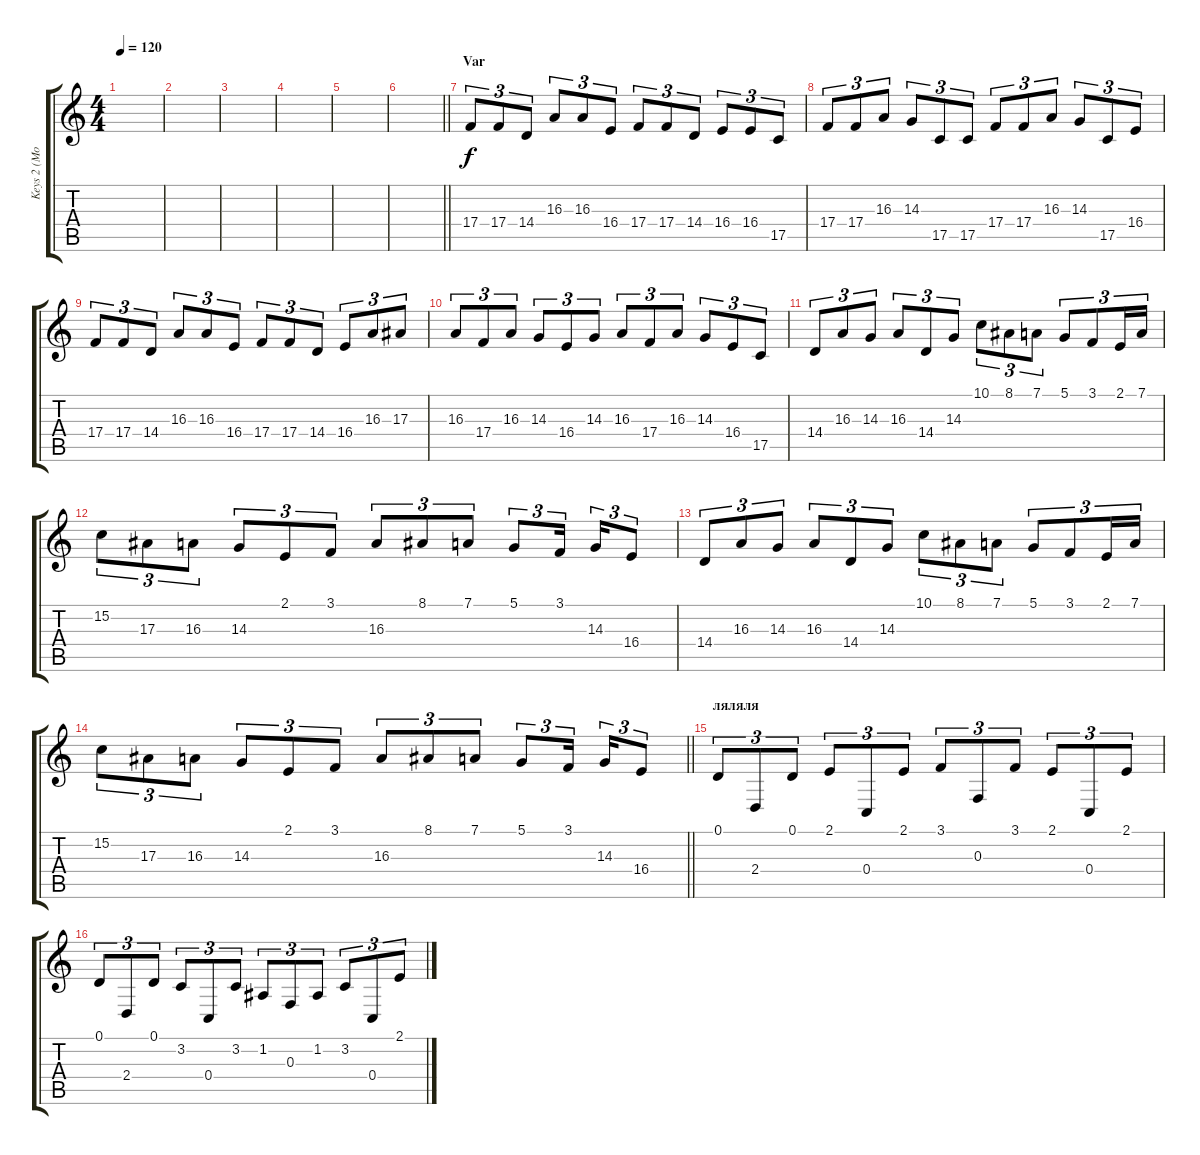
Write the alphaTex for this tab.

\track ("Keys 2 (ModernRain)" "Keys 2 (Mo") {instrument fx1rain}
\staff {score tabs}
\tuning (D4 A3 F3 C3 G2 C2) {hide}
\ts (4 4)
\tempo 120
\clef g2
\ks c
|
|
|
|
|
\barLineRight lightlight
|
\section ("" "Var")
17.4.8{tu (3 2)} 17.4.8{tu (3 2)} 14.4.8{tu (3 2)} 16.3.8{tu (3 2)} 16.3.8{tu (3 2)} 16.4.8{tu (3 2)} 17.4.8{tu (3 2)} 17.4.8{tu (3 2)} 14.4.8{tu (3 2)} 16.4.8{tu (3 2)} 16.4.8{tu (3 2)} 17.5.8{tu (3 2)} |
17.4.8{tu (3 2)} 17.4.8{tu (3 2)} 16.3.8{tu (3 2)} 14.3.8{tu (3 2)} 17.5.8{tu (3 2)} 17.5.8{tu (3 2)} 17.4.8{tu (3 2)} 17.4.8{tu (3 2)} 16.3.8{tu (3 2)} 14.3.8{tu (3 2)} 17.5.8{tu (3 2)} 16.4.8{tu (3 2)} |
17.4.8{tu (3 2)} 17.4.8{tu (3 2)} 14.4.8{tu (3 2)} 16.3.8{tu (3 2)} 16.3.8{tu (3 2)} 16.4.8{tu (3 2)} 17.4.8{tu (3 2)} 17.4.8{tu (3 2)} 14.4.8{tu (3 2)} 16.4.8{tu (3 2)} 16.3.8{tu (3 2)} 17.3.8{tu (3 2)} |
16.3.8{tu (3 2)} 17.4.8{tu (3 2)} 16.3.8{tu (3 2)} 14.3.8{tu (3 2)} 16.4.8{tu (3 2)} 14.3.8{tu (3 2)} 16.3.8{tu (3 2)} 17.4.8{tu (3 2)} 16.3.8{tu (3 2)} 14.3.8{tu (3 2)} 16.4.8{tu (3 2)} 17.5.8{tu (3 2)} |
14.4.8{tu (3 2)} 16.3.8{tu (3 2)} 14.3.8{tu (3 2)} 16.3.8{tu (3 2)} 14.4.8{tu (3 2)} 14.3.8{tu (3 2)} 10.1.8{tu (3 2)} 8.1.8{tu (3 2)} 7.1.8{tu (3 2)} 5.1.8{tu (3 2)} 3.1.8{tu (3 2)} 2.1.16{tu (3 2)} 7.1.16{tu (3 2)} |
15.2.8{tu (3 2)} 17.3.8{tu (3 2)} 16.3.8{tu (3 2)} 14.3.8{tu (3 2)} 2.1.8{tu (3 2)} 3.1.8{tu (3 2)} 16.3.8{tu (3 2)} 8.1.8{tu (3 2)} 7.1.8{tu (3 2)} 5.1.8{tu (3 2)} 3.1.16{tu (3 2) beam splitsecondary} 14.3.16{tu (3 2)} 16.4.8{tu (3 2)} |
14.4.8{tu (3 2)} 16.3.8{tu (3 2)} 14.3.8{tu (3 2)} 16.3.8{tu (3 2)} 14.4.8{tu (3 2)} 14.3.8{tu (3 2)} 10.1.8{tu (3 2)} 8.1.8{tu (3 2)} 7.1.8{tu (3 2)} 5.1.8{tu (3 2)} 3.1.8{tu (3 2)} 2.1.16{tu (3 2)} 7.1.16{tu (3 2)} |
\barLineRight lightlight
15.2.8{tu (3 2)} 17.3.8{tu (3 2)} 16.3.8{tu (3 2)} 14.3.8{tu (3 2)} 2.1.8{tu (3 2)} 3.1.8{tu (3 2)} 16.3.8{tu (3 2)} 8.1.8{tu (3 2)} 7.1.8{tu (3 2)} 5.1.8{tu (3 2)} 3.1.16{tu (3 2) beam splitsecondary} 14.3.16{tu (3 2)} 16.4.8{tu (3 2)} |
\section ("" "ляляля")
0.1.8{tu (3 2)} 2.4.8{tu (3 2)} 0.1.8{tu (3 2)} 2.1.8{tu (3 2)} 0.4.8{tu (3 2)} 2.1.8{tu (3 2)} 3.1.8{tu (3 2)} 0.3.8{tu (3 2)} 3.1.8{tu (3 2)} 2.1.8{tu (3 2)} 0.4.8{tu (3 2)} 2.1.8{tu (3 2)} |
0.1.8{tu (3 2)} 2.4.8{tu (3 2)} 0.1.8{tu (3 2)} 3.2.8{tu (3 2)} 0.4.8{tu (3 2)} 3.2.8{tu (3 2)} 1.2.8{tu (3 2)} 0.3.8{tu (3 2)} 1.2.8{tu (3 2)} 3.2.8{tu (3 2)} 0.4.8{tu (3 2)} 2.1.8{tu (3 2)}
